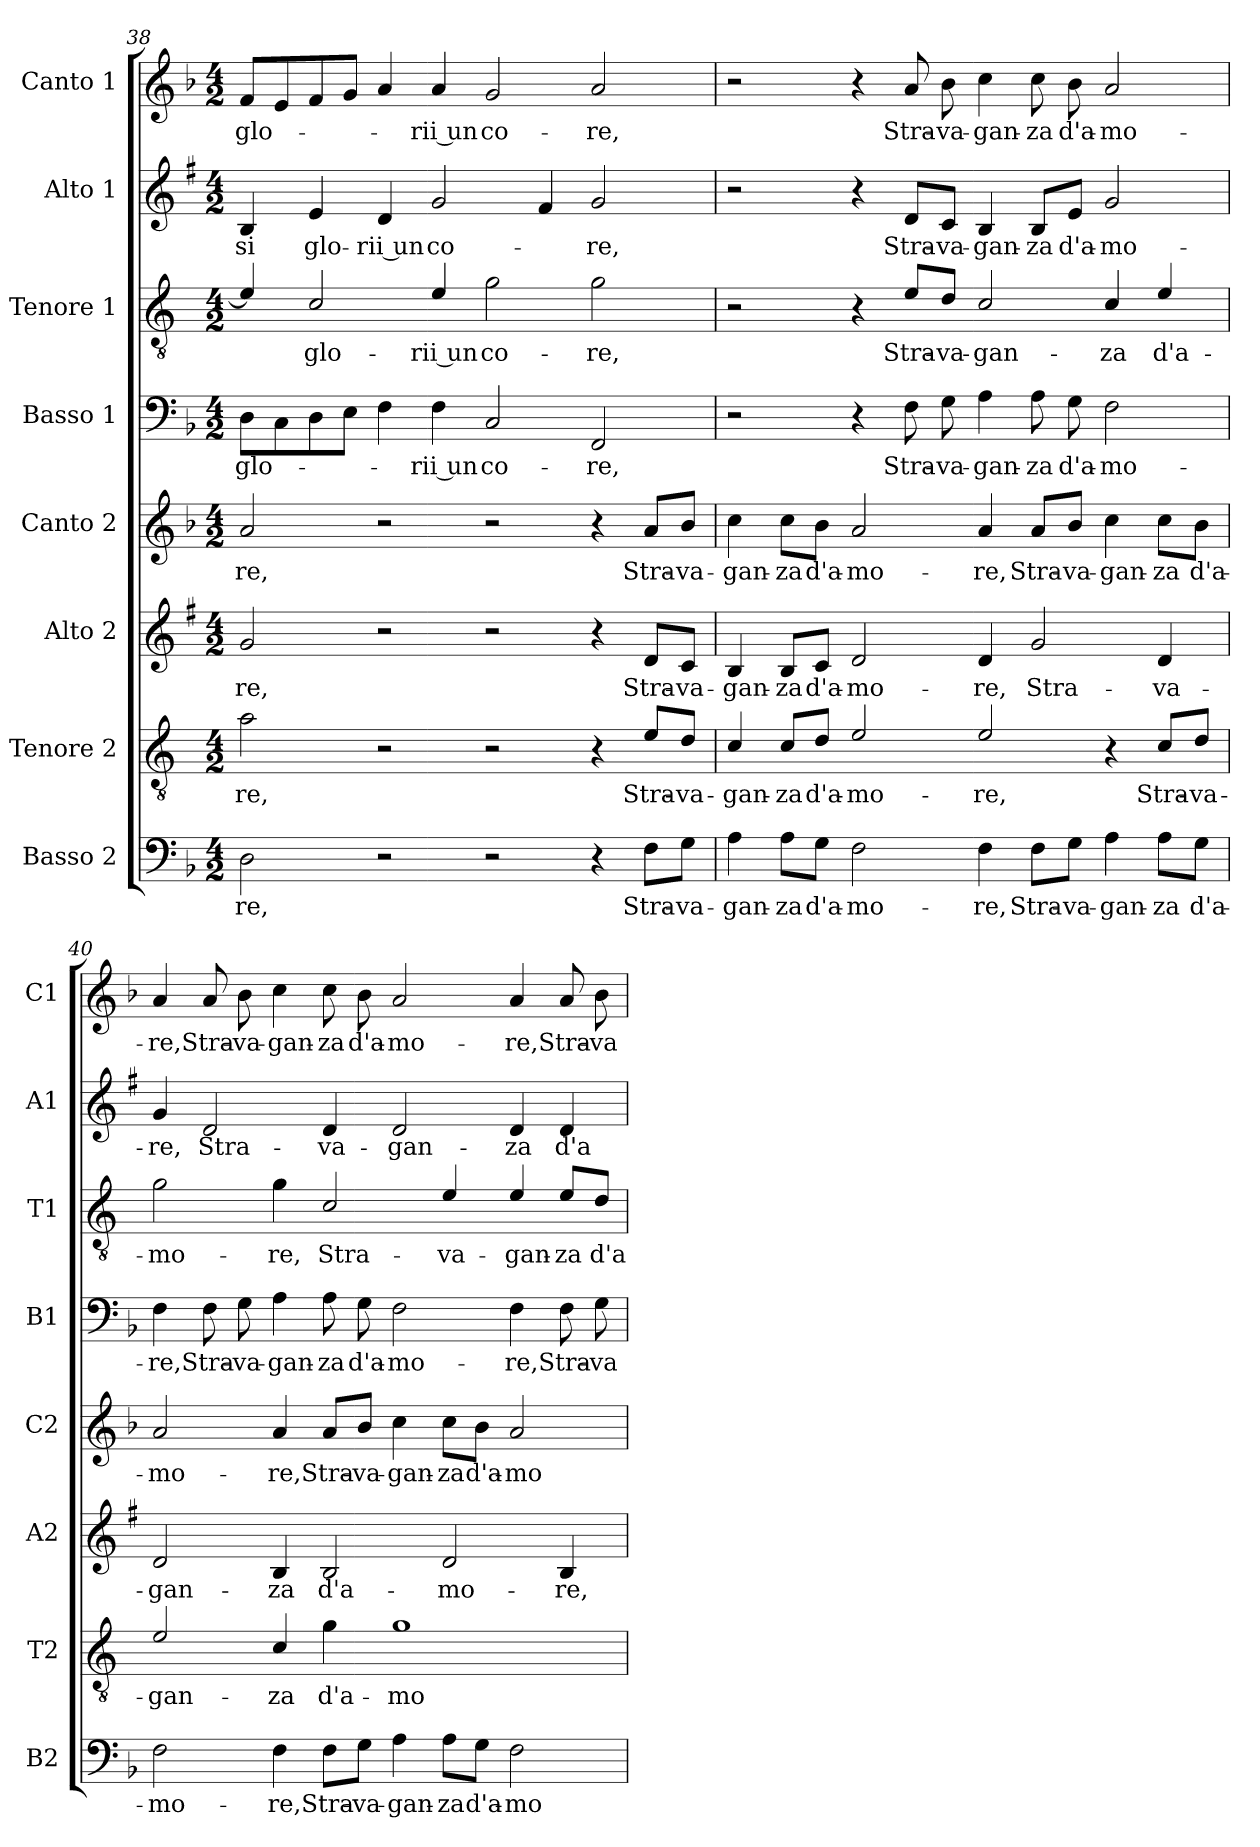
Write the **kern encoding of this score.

**kern	**text	**kern	**text	**kern	**text	**kern	**text	**kern	**text	**kern	**text	**kern	**text	**kern	**text
*part8	*part8	*part7	*part7	*part6	*part6	*part5	*part5	*part4	*part4	*part3	*part3	*part2	*part2	*part1	*part1
*staff8	*staff8	*staff7	*staff7	*staff6	*staff6	*staff5	*staff5	*staff4	*staff4	*staff3	*staff3	*staff2	*staff2	*staff1	*staff1
*I"Basso 2	*	*I"Tenore 2	*	*I"Alto 2	*	*I"Canto 2	*	*I"Basso 1	*	*I"Tenore 1	*	*I"Alto 1	*	*I"Canto 1	*
*I'B2	*	*I'T2	*	*I'A2	*	*I'C2	*	*I'B1	*	*I'T1	*	*I'A1	*	*I'C1	*
!!LO:PB:g=z
*clefF4	*	*clefGv2	*	*clefG2	*	*clefG2	*	*clefF4	*	*clefGv2	*	*clefG2	*	*clefG2	*
*	*	*ITrd4c7	*	*ITrd1c2	*	*	*	*	*	*ITrd4c7	*	*ITrd1c2	*	*	*
*k[b-]	*	*k[b-]	*	*k[b-]	*	*k[b-]	*	*k[b-]	*	*k[b-]	*	*k[b-]	*	*k[b-]	*
*F:	*	*F:	*	*F:	*	*F:	*	*F:	*	*F:	*	*F:	*	*F:	*
*M4/2	*	*M4/2	*	*M4/2	*	*M4/2	*	*M4/2	*	*M4/2	*	*M4/2	*	*M4/2	*
=38	=38	=38	=38	=38	=38	=38	=38	=38	=38	=38	=38	=38	=38	=38	=38
!	!LO:LY:b	!	!LO:LY:b	!	!LO:LY:b	!	!LO:LY:b	!	!LO:LY:b	!	!	!	!LO:LY:b	!	!LO:LY:b
2D\	-re,	2d\	-re,	2f/	-re,	2a/	-re,	8D\L	glo-	4A/]	.	4A/	si	8f/L	glo-
.	.	.	.	.	.	.	.	8C\	.	.	.	.	.	8e/	.
!	!	!	!	!	!	!	!	!	!	!	!LO:LY:b	!	!LO:LY:b	!	!
.	.	.	.	.	.	.	.	8D\	.	2F/	glo-	4d/	glo-	8f/	.
.	.	.	.	.	.	.	.	8E\J	.	.	.	.	.	8g/J	.
!	!	!	!	!	!	!	!	!	!	!	!	!	!LO:LY:b	!	!
2r	.	2r	.	2r	.	2r	.	4F\	.	.	.	4c/	-rii un	4a/	.
!	!	!	!	!	!	!	!	!	!LO:LY:b	!	!LO:LY:b	!	!LO:LY:b	!	!LO:LY:b
.	.	.	.	.	.	.	.	4F\	-rii un	4A/	-rii un	2f/	co-	4a/	-rii un
!	!	!	!	!	!	!	!	!	!LO:LY:b	!	!LO:LY:b	!	!	!	!LO:LY:b
2r	.	2r	.	2r	.	2r	.	2C/	co-	2c\	co-	.	.	2g/	co-
.	.	.	.	.	.	.	.	.	.	.	.	4e/	.	.	.
!	!	!	!	!	!	!	!	!	!LO:LY:b	!	!LO:LY:b	!	!LO:LY:b	!	!LO:LY:b
4r	.	4r	.	4r	.	4r	.	2FF/	-re,	2c\	-re,	2f/	-re,	2a/	-re,
!	!LO:LY:b	!	!LO:LY:b	!	!LO:LY:b	!	!LO:LY:b	!	!	!	!	!	!	!	!
8F\L	Stra-	8A/L	Stra-	8c/L	Stra-	8a/L	Stra-	.	.	.	.	.	.	.	.
!	!LO:LY:b	!	!LO:LY:b	!	!LO:LY:b	!	!LO:LY:b	!	!	!	!	!	!	!	!
8G\J	-va-	8G/J	-va-	8B-/J	-va-	8b-/J	-va-	.	.	.	.	.	.	.	.
=39	=39	=39	=39	=39	=39	=39	=39	=39	=39	=39	=39	=39	=39	=39	=39
!	!LO:LY:b	!	!LO:LY:b	!	!LO:LY:b	!	!LO:LY:b	!	!	!	!	!	!	!	!
4A\	-gan-	4F/	-gan-	4A/	-gan-	4cc\	-gan-	2r	.	2r	.	2r	.	2r	.
!	!LO:LY:b	!	!LO:LY:b	!	!LO:LY:b	!	!LO:LY:b	!	!	!	!	!	!	!	!
8A\L	-za	8F/L	-za	8A/L	-za	8cc\L	-za	.	.	.	.	.	.	.	.
!	!LO:LY:b	!	!LO:LY:b	!	!LO:LY:b	!	!LO:LY:b	!	!	!	!	!	!	!	!
8G\J	d'a-	8G/J	d'a-	8B-/J	d'a-	8b-\J	d'a-	.	.	.	.	.	.	.	.
!	!LO:LY:b	!	!LO:LY:b	!	!LO:LY:b	!	!LO:LY:b	!	!	!	!	!	!	!	!
2F\	-mo-	2A/	-mo-	2c/	-mo-	2a/	-mo-	4r	.	4r	.	4r	.	4r	.
!	!	!	!	!	!	!	!	!	!LO:LY:b	!	!LO:LY:b	!	!LO:LY:b	!	!LO:LY:b
.	.	.	.	.	.	.	.	8F\	Stra-	8A/L	Stra-	8c/L	Stra-	8a/	Stra-
!	!	!	!	!	!	!	!	!	!LO:LY:b	!	!LO:LY:b	!	!LO:LY:b	!	!LO:LY:b
.	.	.	.	.	.	.	.	8G\	-va-	8G/J	-va-	8B-/J	-va-	8b-\	-va-
!	!LO:LY:b	!	!LO:LY:b	!	!LO:LY:b	!	!LO:LY:b	!	!LO:LY:b	!	!LO:LY:b	!	!LO:LY:b	!	!LO:LY:b
4F\	-re,	2A/	-re,	4c/	-re,	4a/	-re,	4A\	-gan-	2F/	-gan-	4A/	-gan-	4cc\	-gan-
!	!LO:LY:b	!	!	!	!LO:LY:b	!	!LO:LY:b	!	!LO:LY:b	!	!	!	!LO:LY:b	!	!LO:LY:b
8F\L	Stra-	.	.	2f/	Stra-	8a/L	Stra-	8A\	-za	.	.	8A/L	-za	8cc\	-za
!	!LO:LY:b	!	!	!	!	!	!LO:LY:b	!	!LO:LY:b	!	!	!	!LO:LY:b	!	!LO:LY:b
8G\J	-va-	.	.	.	.	8b-/J	-va-	8G\	d'a-	.	.	8d/J	d'a-	8b-\	d'a-
!	!LO:LY:b	!	!	!	!	!	!LO:LY:b	!	!LO:LY:b	!	!LO:LY:b	!	!LO:LY:b	!	!LO:LY:b
4A\	-gan-	4r	.	.	.	4cc\	-gan-	2F\	-mo-	4F/	-za	2f/	-mo-	2a/	-mo-
!	!LO:LY:b	!	!LO:LY:b	!	!LO:LY:b	!	!LO:LY:b	!	!	!	!LO:LY:b	!	!	!	!
8A\L	-za	8F/L	Stra-	4c/	-va-	8cc\L	-za	.	.	4A/	d'a-	.	.	.	.
!	!LO:LY:b	!	!LO:LY:b	!	!	!	!LO:LY:b	!	!	!	!	!	!	!	!
8G\J	d'a-	8G/J	-va-	.	.	8b-\J	d'a-	.	.	.	.	.	.	.	.
=40	=40	=40	=40	=40	=40	=40	=40	=40	=40	=40	=40	=40	=40	=40	=40
!	!LO:LY:b	!	!LO:LY:b	!	!LO:LY:b	!	!LO:LY:b	!	!LO:LY:b	!	!LO:LY:b	!	!LO:LY:b	!	!LO:LY:b
2F\	-mo-	2A/	-gan-	2c/	-gan-	2a/	-mo-	4F\	-re,	2c\	-mo-	4f/	-re,	4a/	-re,
!	!	!	!	!	!	!	!	!	!LO:LY:b	!	!	!	!LO:LY:b	!	!LO:LY:b
.	.	.	.	.	.	.	.	8F\	Stra-	.	.	2c/	Stra-	8a/	Stra-
!	!	!	!	!	!	!	!	!	!LO:LY:b	!	!	!	!	!	!LO:LY:b
.	.	.	.	.	.	.	.	8G\	-va-	.	.	.	.	8b-\	-va-
!	!LO:LY:b	!	!LO:LY:b	!	!LO:LY:b	!	!LO:LY:b	!	!LO:LY:b	!	!LO:LY:b	!	!	!	!LO:LY:b
4F\	-re,	4F/	-za	4A/	-za	4a/	-re,	4A\	-gan-	4c\	-re,	.	.	4cc\	-gan-
!	!LO:LY:b	!	!LO:LY:b	!	!LO:LY:b	!	!LO:LY:b	!	!LO:LY:b	!	!LO:LY:b	!	!LO:LY:b	!	!LO:LY:b
8F\L	Stra-	4c\	d'a-	2A/	d'a-	8a/L	Stra-	8A\	-za	2F/	Stra-	4c/	-va-	8cc\	-za
!	!LO:LY:b	!	!	!	!	!	!LO:LY:b	!	!LO:LY:b	!	!	!	!	!	!LO:LY:b
8G\J	-va-	.	.	.	.	8b-/J	-va-	8G\	d'a-	.	.	.	.	8b-\	d'a-
!	!LO:LY:b	!	!LO:LY:b	!	!	!	!LO:LY:b	!	!LO:LY:b	!	!	!	!LO:LY:b	!	!LO:LY:b
4A\	-gan-	1c	-mo-	.	.	4cc\	-gan-	2F\	-mo-	.	.	2c/	-gan-	2a/	-mo-
!	!LO:LY:b	!	!	!	!LO:LY:b	!	!LO:LY:b	!	!	!	!LO:LY:b	!	!	!	!
8A\L	-za	.	.	2c/	-mo-	8cc\L	-za	.	.	4A/	-va-	.	.	.	.
!	!LO:LY:b	!	!	!	!	!	!LO:LY:b	!	!	!	!	!	!	!	!
8G\J	d'a-	.	.	.	.	8b-\J	d'a-	.	.	.	.	.	.	.	.
!	!LO:LY:b	!	!	!	!	!	!LO:LY:b	!	!LO:LY:b	!	!LO:LY:b	!	!LO:LY:b	!	!LO:LY:b
2F\	-mo-	.	.	.	.	2a/	-mo-	4F\	-re,	4A/	-gan-	4c/	-za	4a/	-re,
!	!	!	!	!	!LO:LY:b	!	!	!	!LO:LY:b	!	!LO:LY:b	!	!LO:LY:b	!	!LO:LY:b
.	.	.	.	4A/	-re,	.	.	8F\	Stra-	8A/L	-za	4c/	d'a-	8a/	Stra-
!	!	!	!	!	!	!	!	!	!LO:LY:b	!	!LO:LY:b	!	!	!	!LO:LY:b
.	.	.	.	.	.	.	.	8G\	-va-	8G/J	d'a-	.	.	8b-\	-va-
=	=	=	=	=	=	=	=	=	=	=	=	=	=	=	=
*-	*-	*-	*-	*-	*-	*-	*-	*-	*-	*-	*-	*-	*-	*-	*-
